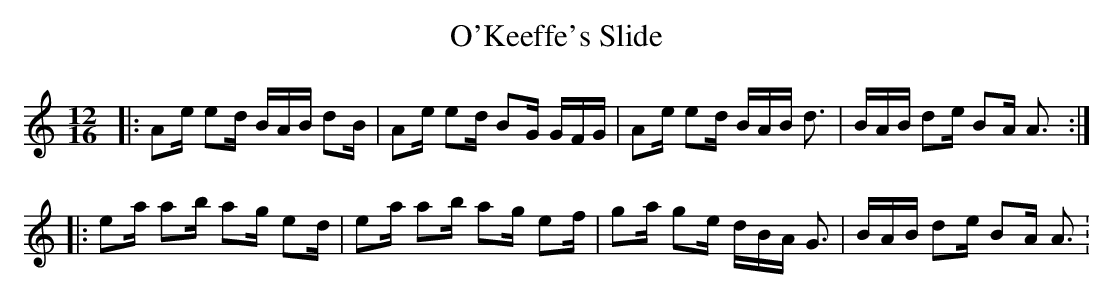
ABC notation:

X:1
T:O'Keeffe's Slide
M:12/16
L:1/16
K:Am
|:\
A2e e2d BAB d2B | A2e e2d B2G GFG |\
A2e e2d BAB d3  | BAB d2e B2A A3 :|
|:\
e2a a2b a2g e2d | e2a a2b a2g e2f |\
g2a g2e dBA G3  | BAB d2e B2A A3 :
